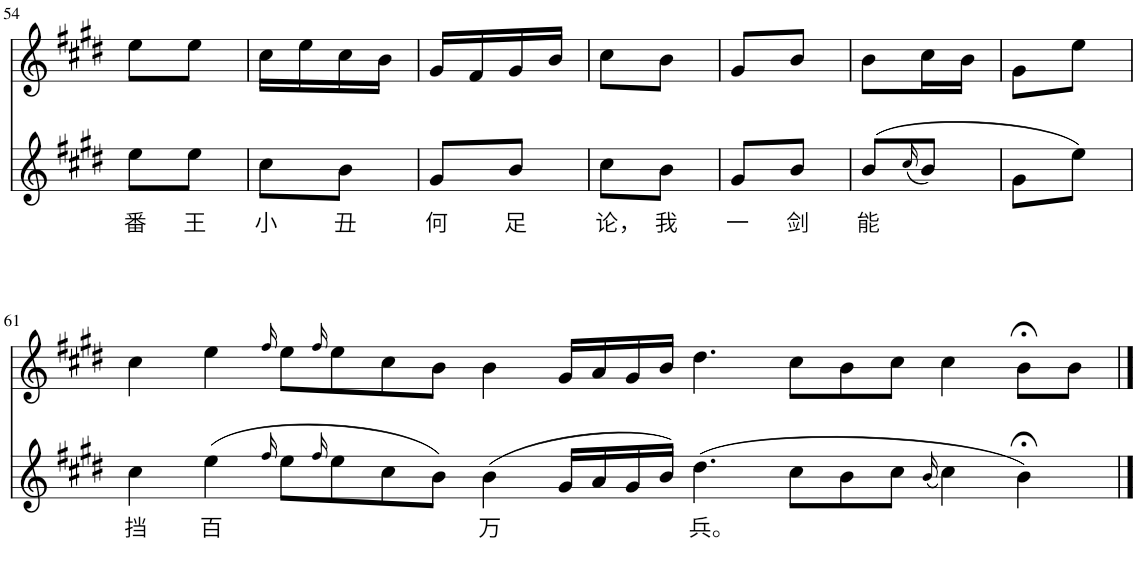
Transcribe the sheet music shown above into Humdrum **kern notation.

**kern	**text	**kern
*part2	*part2	*part1
*staff2	*staff2	*staff1
*I"Piano	*	*I"Piano
*I'Pno	*	*I'Pno
!!LO:PB:g=z
*clefG2	*	*clefG2
*k[f#c#g#d#]	*	*k[f#c#g#d#]
*M1/4	*	*M1/4
=54	=54	=54
!	!LO:LY:b	!
8ee\L	番	8ee\L
!	!LO:LY:b	!
8ee\J	王	8ee\J
=55	=55	=55
!	!LO:LY:b	!
8cc#\L	小	16cc#\LL
.	.	16ee\
!	!LO:LY:b	!
8b\J	丑	16cc#\
.	.	16b\JJ
=56	=56	=56
!	!LO:LY:b	!
8g#/L	何	16g#/LL
.	.	16f#/
!	!LO:LY:b	!
8b/J	足	16g#/
.	.	16b/JJ
=57	=57	=57
!	!LO:LY:b	!
8cc#\L	论，	8cc#\L
!	!LO:LY:b	!
8b\J	我	8b\J
=58	=58	=58
!	!LO:LY:b	!
8g#/L	一	8g#/L
!	!LO:LY:b	!
8b/J	剑	8b/J
=59	=59	=59
!	!LO:LY:b	!
(8b/L	能	8b\L
(16qcc#/	.	.
8b/J)	.	16cc#\L
.	.	16b\JJ
=60	=60	=60
8g#\L	.	8g#\L
8ee\J)	.	8ee\J
!!LO:LB:g=z
=61	=61	=61
!	!LO:LY:b	!
4cc#\	挡	4cc#\
!	!LO:LY:b	!
(4ee\	百	4ee\
16qff#/	.	16qff#/
8ee\L	.	8ee\L
16qff#/	.	16qff#/
8ee\	.	8ee\
8cc#\	.	8cc#\
8b\J)	.	8b\J
!	!LO:LY:b	!
(4b\	万	4b\
16g#/LL	.	16g#/LL
16a/	.	16a/
16g#/	.	16g#/
16b/JJ)	.	16b/JJ
!	!LO:LY:b	!
(4.dd#\	兵。	4.dd#\
8cc#\L	.	8cc#\L
8b\	.	8b\
8cc#\J	.	8cc#\J
(16qb/	.	.
4cc#\)	.	4cc#\
4b;<\)	.	8b;<\L
.	.	8b\J
==	==	==
*-	*-	*-
